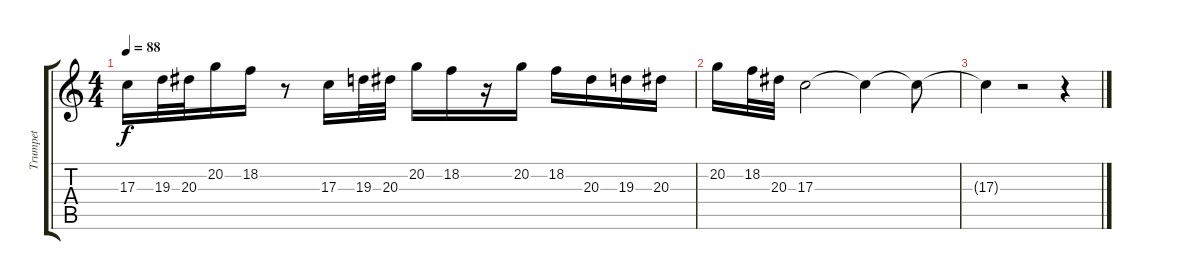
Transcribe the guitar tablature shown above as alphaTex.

\track ("Trumpet" "Trumpet") {instrument trumpet}
\staff {score tabs}
\tuning (E4 B3 G3 D3 A2 E2) {hide}
\ts (4 4)
\tempo 88
\clef g2
\ks c
17.3.16{dy f} 19.3.32 20.3.32 20.2.16 18.2.16 r.8 17.3.16 19.3.32 20.3.32 20.2.16 18.2.16 r.16 20.2.16 18.2.16 20.3.16 19.3.16 20.3.16 |
20.2.16 18.2.32 20.3.32 17.3.2 17.3{t}.4 17.3{t}.8 |
17.3{t}.4 r.2 r.4
